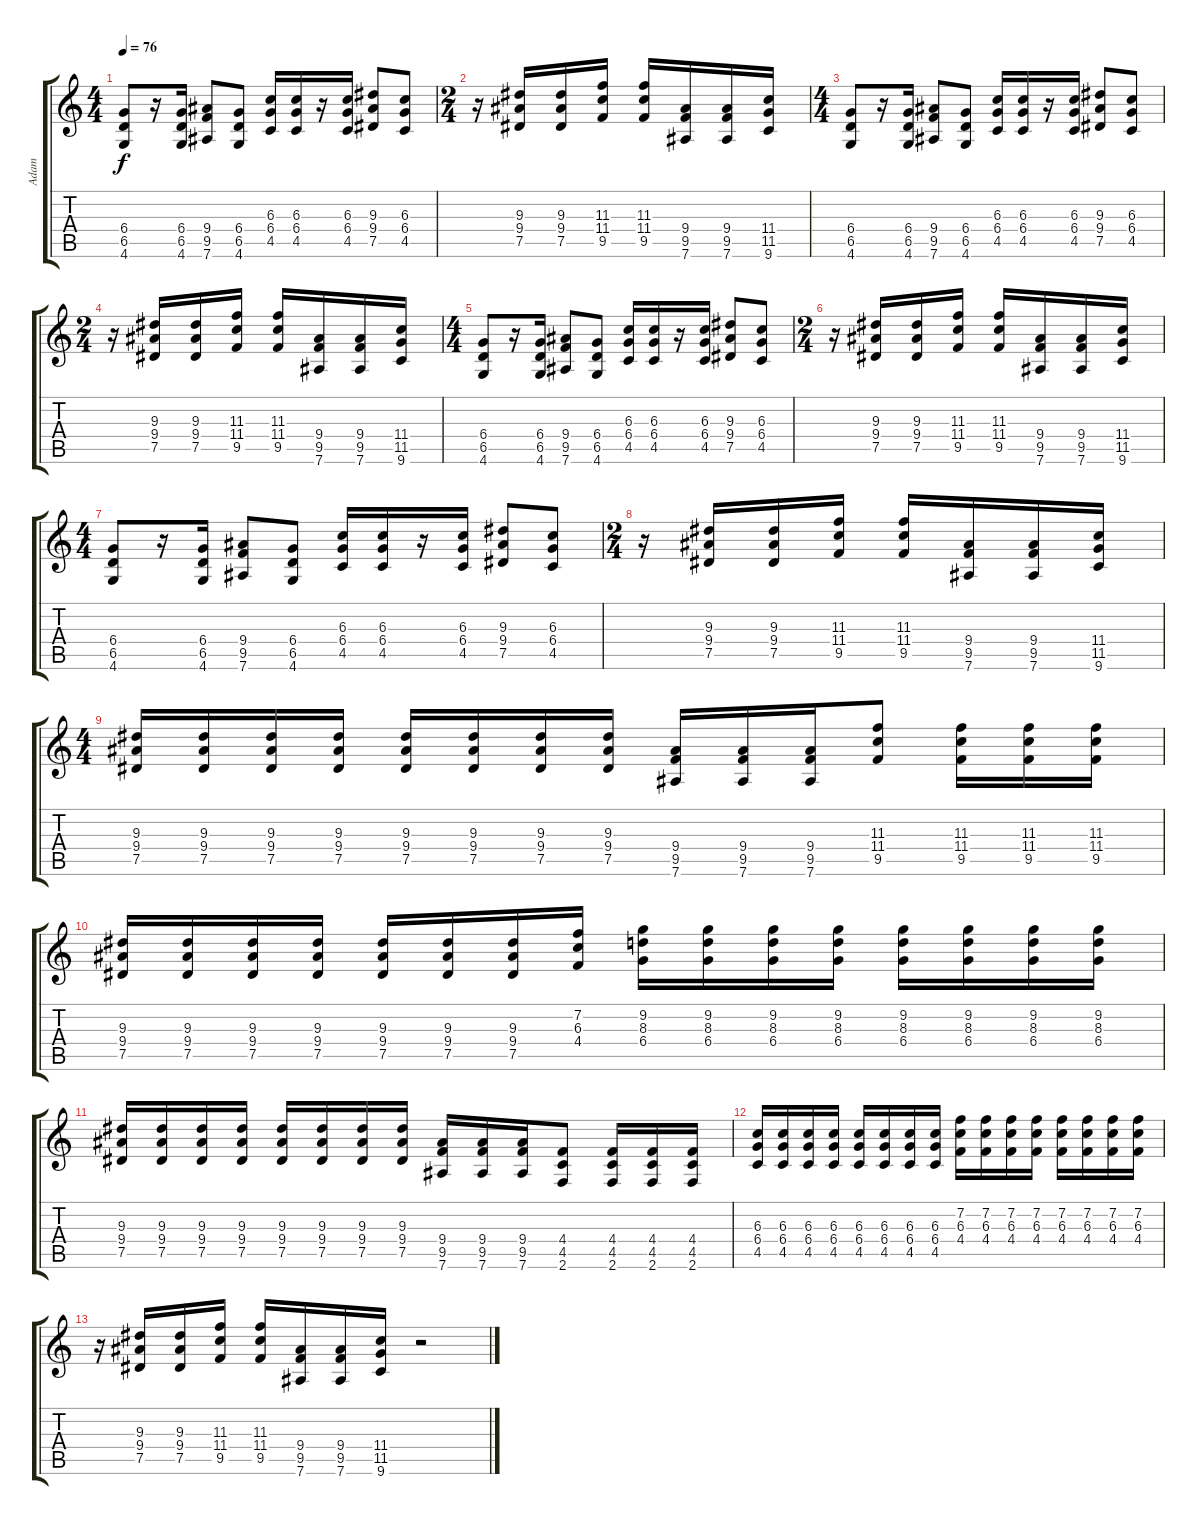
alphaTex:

\track ("Adam" "Adam") {instrument distortionguitar}
\staff {score tabs}
\tuning (Eb4 Bb3 Gb3 Db3 Ab2 Eb2) {hide}
\ts (4 4)
\tempo 76
\clef g2
\ks c
(6.4 6.5 4.6).8{dy f} r.16 (6.4 6.5 4.6).16 (9.4 9.5 7.6).8 (6.4 6.5 4.6).8 (6.3 6.4 4.5).16 (6.3 6.4 4.5).16 r.16 (6.3 6.4 4.5).16 (9.3 9.4 7.5).8 (6.3 6.4 4.5).8 |
\ts (2 4)
r.16 (9.3 9.4 7.5).16 (9.3 9.4 7.5).16 (11.3 11.4 9.5).16 (11.3 11.4 9.5).16 (9.4 9.5 7.6).16 (9.4 9.5 7.6).16 (11.4 11.5 9.6).16 |
\ts (4 4)
(6.4 6.5 4.6).8 r.16 (6.4 6.5 4.6).16 (9.4 9.5 7.6).8 (6.4 6.5 4.6).8 (6.3 6.4 4.5).16 (6.3 6.4 4.5).16 r.16 (6.3 6.4 4.5).16 (9.3 9.4 7.5).8 (6.3 6.4 4.5).8 |
\ts (2 4)
r.16 (9.3 9.4 7.5).16 (9.3 9.4 7.5).16 (11.3 11.4 9.5).16 (11.3 11.4 9.5).16 (9.4 9.5 7.6).16 (9.4 9.5 7.6).16 (11.4 11.5 9.6).16 |
\ts (4 4)
(6.4 6.5 4.6).8 r.16 (6.4 6.5 4.6).16 (9.4 9.5 7.6).8 (6.4 6.5 4.6).8 (6.3 6.4 4.5).16 (6.3 6.4 4.5).16 r.16 (6.3 6.4 4.5).16 (9.3 9.4 7.5).8 (6.3 6.4 4.5).8 |
\ts (2 4)
r.16 (9.3 9.4 7.5).16 (9.3 9.4 7.5).16 (11.3 11.4 9.5).16 (11.3 11.4 9.5).16 (9.4 9.5 7.6).16 (9.4 9.5 7.6).16 (11.4 11.5 9.6).16 |
\ts (4 4)
(6.4 6.5 4.6).8 r.16 (6.4 6.5 4.6).16 (9.4 9.5 7.6).8 (6.4 6.5 4.6).8 (6.3 6.4 4.5).16 (6.3 6.4 4.5).16 r.16 (6.3 6.4 4.5).16 (9.3 9.4 7.5).8 (6.3 6.4 4.5).8 |
\ts (2 4)
r.16 (9.3 9.4 7.5).16 (9.3 9.4 7.5).16 (11.3 11.4 9.5).16 (11.3 11.4 9.5).16 (9.4 9.5 7.6).16 (9.4 9.5 7.6).16 (11.4 11.5 9.6).16 |
\ts (4 4)
(9.3 9.4 7.5).16 (9.3 9.4 7.5).16 (9.3 9.4 7.5).16 (9.3 9.4 7.5).16 (9.3 9.4 7.5).16 (9.3 9.4 7.5).16 (9.3 9.4 7.5).16 (9.3 9.4 7.5).16 (9.4 9.5 7.6).16 (9.4 9.5 7.6).16 (9.4 9.5 7.6).16 (11.3 11.4 9.5).8 (11.3 11.4 9.5).16 (11.3 11.4 9.5).16 (11.3 11.4 9.5).16 |
(9.3 9.4 7.5).16 (9.3 9.4 7.5).16 (9.3 9.4 7.5).16 (9.3 9.4 7.5).16 (9.3 9.4 7.5).16 (9.3 9.4 7.5).16 (9.3 9.4 7.5).16 (7.2 6.3 4.4).16 (9.2 8.3 6.4).16 (9.2 8.3 6.4).16 (9.2 8.3 6.4).16 (9.2 8.3 6.4).16 (9.2 8.3 6.4).16 (9.2 8.3 6.4).16 (9.2 8.3 6.4).16 (9.2 8.3 6.4).16 |
(9.3 9.4 7.5).16 (9.3 9.4 7.5).16 (9.3 9.4 7.5).16 (9.3 9.4 7.5).16 (9.3 9.4 7.5).16 (9.3 9.4 7.5).16 (9.3 9.4 7.5).16 (9.3 9.4 7.5).16 (9.4 9.5 7.6).16 (9.4 9.5 7.6).16 (9.4 9.5 7.6).16 (4.4 4.5 2.6).8 (4.4 4.5 2.6).16 (4.4 4.5 2.6).16 (4.4 4.5 2.6).16 |
(6.3 6.4 4.5).16 (6.3 6.4 4.5).16 (6.3 6.4 4.5).16 (6.3 6.4 4.5).16 (6.3 6.4 4.5).16 (6.3 6.4 4.5).16 (6.3 6.4 4.5).16 (6.3 6.4 4.5).16 (7.2 6.3 4.4).16 (7.2 6.3 4.4).16 (7.2 6.3 4.4).16 (7.2 6.3 4.4).16 (7.2 6.3 4.4).16 (7.2 6.3 4.4).16 (7.2 6.3 4.4).16 (7.2 6.3 4.4).16 |
r.16 (9.3 9.4 7.5).16 (9.3 9.4 7.5).16 (11.3 11.4 9.5).16 (11.3 11.4 9.5).16 (9.4 9.5 7.6).16 (9.4 9.5 7.6).16 (11.4 11.5 9.6).16 r.2
